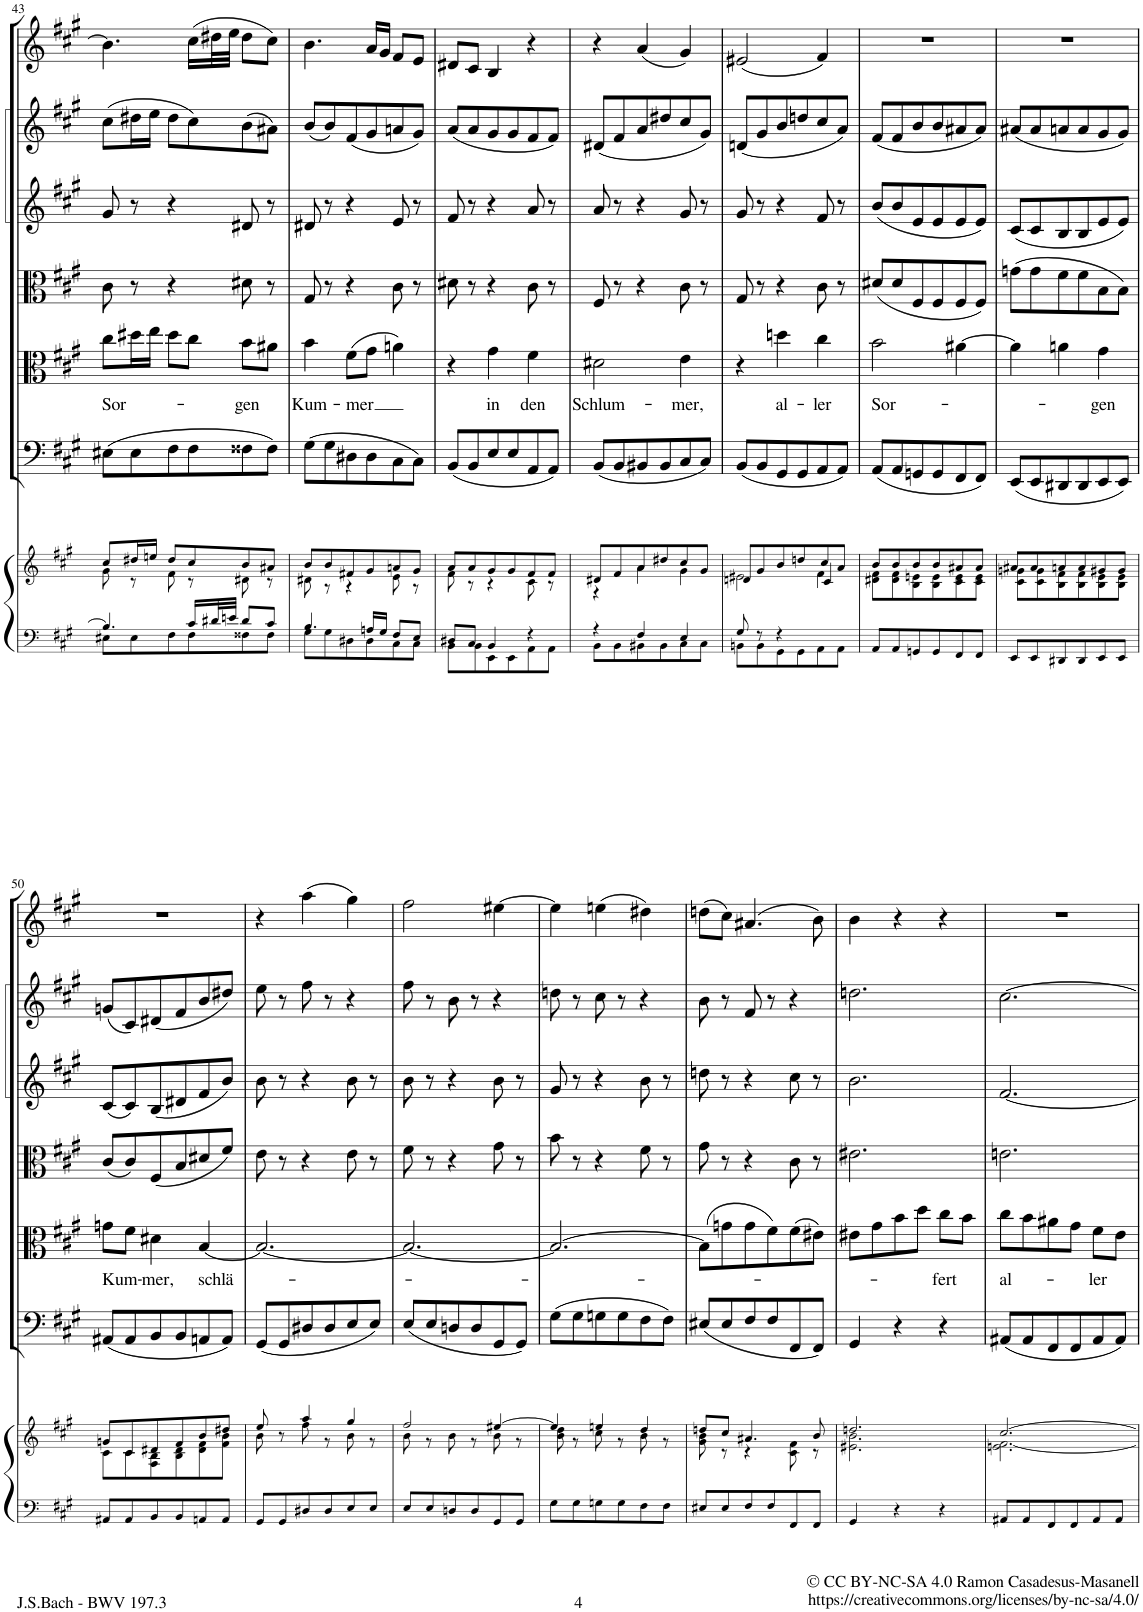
**kern	**kern	**kern	**kern	**text	**kern	**kern	**kern	**kern
*part7	*part7	*part6	*part5	*part5	*part4	*part3	*part2	*part1
*staff8	*staff7	*staff6	*staff5	*staff5	*staff4	*staff3	*staff2	*staff1
*I"Piano reduction	*	*I"Continuo	*I"Alto	*	*I"Viola	*I"Violino II	*I"Violino I	*I"Oboe d'amore
*I'Pno	*	*	*	*	*I'Vla	*I'Vln	*I'Vln	*I'Ob
!!LO:PB:g=z
*clefF4	*clefG2	*clefF4	*clefC3	*	*clefC3	*clefG2	*clefG2	*clefG2
*k[f#c#g#]	*k[f#c#g#]	*k[f#c#g#]	*k[f#c#g#]	*	*k[f#c#g#]	*k[f#c#g#]	*k[f#c#g#]	*k[f#c#g#]
*M3/4	*M3/4	*M3/4	*M3/4	*	*M3/4	*M3/4	*M3/4	*M3/4
=43	=43	=43	=43	=43	=43	=43	=43	=43
*^	*^	*	*	*	*	*	*	*
!	!	!	!	!	!	!LO:LY:b	!	!	!	!
4.B/]	8E#X\L	8cc#/L	8g#\	(8E#X\L	8cc#\L	Sor-	8c#\	8g#/	(8cc#\L	4.b\]
.	8E#\	16dd#X/L	8r	8E#\	16dd#X\L	.	8r	8r	16dd#X\L	.
.	.	16een/JJ	.	.	16ee\JJ	.	.	.	16ee\JJ	.
.	8F#\	8dd#/L	8f#\	8F#\	8dd#\L	.	4r	4r	8dd#\L	.
16c#/LL	8F#\	8cc#/	8r	8F#\	8cc#\J	.	.	.	8cc#\)	(16cc#\LL
32d#X/L	.	.	.	.	.	.	.	.	.	32dd#X\L
32en/JJJ	.	.	.	.	.	.	.	.	.	32ee\JJJ
!	!	!	!	!	!	!LO:LY:b	!	!	!	!
8d#/L	8F##X\	8b/	8d#X\	8F##X\	8b\L	-gen	8d#X\	8d#X/	(8b\	8dd#\L
8c#/J	8F##\J	8a#X/J	8r	8F##\J)	8a#X\J	.	8r	8r	8a#X\J)	8cc#\J)
=44	=44	=44	=44	=44	=44	=44	=44	=44	=44	=44
!	!	!	!	!	!	!LO:LY:b	!	!	!	!
4.B/	8G#\L	8b/L	8d#X\	(8G#\L	4b\	Kum-	8G#/	8d#X/	(8b/L	4.b\
.	8G#\	8b/	8r	8G#\	.	.	8r	8r	8b/)	.
!	!	!	!	!	!	!LO:LY:b	!	!	!	!
.	8D#X\	8f#X/	4r	8D#X\	(8f#\L	-mer	4r	4r	(8f#/	.
16An/LL	8D#\	8g#/	.	8D#\	8g#\J	.	.	.	8g#/	16a/LL
16G#/JJ	.	.	.	.	.	.	.	.	.	16g#/JJ
8F#/L	8C#\	8an/	8e\	8C#\	4an\)	.	8c#\	8e/	8an/	8f#/L
8E/J	8C#\J	8g#/J	8r	8C#\J)	.	.	8r	8r	8g#/J)	8e/J
=45	=45	=45	=45	=45	=45	=45	=45	=45	=45	=45
8D#X/L	8BB\L	8a/L	8f#\	(8BB/L	4r	.	8d#X\	8f#/	(8a/L	8d#X/L
8C#/J	8BB\	8a/	8r	8BB/	.	.	8r	8r	8a/	8c#/J
!	!	!	!	!	!	!LO:LY:b	!	!	!	!
4BB/	8EE\	8g#/	4r	8E/	4g#\	in	4r	4r	8g#/	4B/
.	8EE\	8g#/	.	8E/	.	.	.	.	8g#/	.
!	!	!	!	!	!	!LO:LY:b	!	!	!	!
4r	8AA\	8f#/	8c#\	8AA/	4f#\	den	8c#\	8a/	8f#/	4r
.	8AA\J	8f#/J	8r	8AA/J)	.	.	8r	8r	8f#/J)	.
=46	=46	=46	=46	=46	=46	=46	=46	=46	=46	=46
!	!	!	!	!	!	!LO:LY:b	!	!	!	!
4r	8BB\L	8d#X/L	4r	(8BB/L	2d#X\	Schlum-	8F#/	8a/	(8d#X/L	4r
.	8BB\	8f#/	.	8BB/	.	.	8r	8r	8f#/	.
4F#/	8BB#X\	8a/	4a\	8BB#X/	.	.	4r	4r	8a/	(4a/
.	8BB#\	8dd#X/	.	8BB#/	.	.	.	.	8dd#X/	.
!	!	!	!	!	!	!LO:LY:b	!	!	!	!
4E/	8C#\	8cc#/	4g#\	8C#/	4e\	-mer,	8c#\	8g#/	8cc#/	4g#/)
.	8C#\J	8g#/J	.	8C#/J)	.	.	8r	8r	8g#/J)	.
=47	=47	=47	=47	=47	=47	=47	=47	=47	=47	=47
*	*	*	*^	*	*	*	*	*	*	*
8G#/	8BBn\L	8dn/L	2e#X\	2ryy	(8BB/L	4r	.	8G#/	8g#/	(8dn/L	(2e#X/
8r	8BB\	8g#/	.	.	8BB/	.	.	8r	8r	8g#/	.
!	!	!	!	!	!	!	!LO:LY:b	!	!	!	!
4r	8GG#\	8b/	.	.	8GG#/	4ddn\	al-	4r	4r	8b/	.
.	8GG#\	8ddn/	.	.	8GG#/	.	.	.	.	8ddn/	.
!	!	!	!	!	!	!	!LO:LY:b	!	!	!	!
4ryy	8AA\	8cc#/	4f#\	4c#/	8AA/	4cc#\	-ler	8c#\	8f#/	8cc#/	4f#/)
.	8AA\J	8a/J	.	.	8AA/J)	.	.	8r	8r	8a/J)	.
*	*	*	*v	*v	*	*	*	*	*	*	*
=48	=48	=48	=48	=48	=48	=48	=48	=48	=48	=48
!	!	!	!	!	!	!LO:LY:b	!	!	!	!
*v	*v	*	*	*	*	*	*	*	*	*
8AA/L	8b/L	8d#X\ 8f#\L	(8AA/L	2b\	Sor-	(8d#X/L	(8b/L	(8f#/L	2.r
8AA/	8b/	8d#\ 8f#\	8AA/	.	.	8d#/	8b/	8f#/	.
8GGn/	8b/	8B\ 8en\	8GGn/	.	.	8F#/	8e/	8b/	.
8GG/	8b/	8B\ 8e\	8GG/	.	.	8F#/	8e/	8b/	.
8FF#/	8a#X/	8c#\ 8e\	8FF#/	[4a#X\	.	8F#/	8e/	8a#X/	.
8FF#/J	8a#/J	8c#\ 8e\J	8FF#/J)	.	.	8F#/J)	8e/J)	8a#/J)	.
=49	=49	=49	=49	=49	=49	=49	=49	=49	=49
8EE/L	8a#X/L	8c#\ 8gn\L	(8EE/L	4a#\]	.	(8gn\L	(8c#/L	(8a#X/L	2.r
8EE/	8a#/	8c#\ 8g\	8EE/	.	.	8g\	8c#/	8a#/	.
8DD#X/	8an/	8B\ 8f#\	8DD#X/	4an\	.	8f#\	8B/	8an/	.
8DD#/	8a/	8B\ 8f#\	8DD#/	.	.	8f#\	8B/	8a/	.
!	!	!	!	!	!LO:LY:b	!	!	!	!
8EE/	8g#X/	8B\ 8e\	8EE/	4g#\	-gen	8B\	8e/	8g#/	.
8EE/J	8g#/J	8B\ 8e\J	8EE/J)	.	.	8B\J)	8e/J)	8g#/J)	.
!!LO:LB:g=z
=50	=50	=50	=50	=50	=50	=50	=50	=50	=50
!	!	!	!	!	!LO:LY:b	!	!	!	!
8AA#X/L	8gn/L	8c#\L	(8AA#X/L	8gn\L	Kum-	(8c#/L	(8c#/L	(8gn/L	2.r
8AA#/	8c#/	8c#\	8AA#/	8f#\J	.	8c#/)	8c#/)	8c#/)	.
!	!	!	!	!	!LO:LY:b	!	!	!	!
8BB/	8d#X/	8F#\ 8B\	8BB/	4d#X\	-mer,	(8F#/	(8B/	(8d#X/	.
8BB/	8f#/	8B\ 8d#\	8BB/	.	.	8B/	8d#X/	8f#/	.
!	!	!	!	!	!LO:LY:b	!	!	!	!
8AAn/	8b/	8d#\ 8f#\	8AAn/	[4B/	schlä-	8d#X/	8f#/	8b/	.
8AA/J	8dd#X/J	8f#\ 8b\J	8AA/J)	.	.	8f#/J)	8b/J)	8dd#X/J)	.
=51	=51	=51	=51	=51	=51	=51	=51	=51	=51
8GG#/L	8ee/	8b\	(8GG#/L	2.B/_	.	8e\	8b\	8ee\	4r
8GG#/	8r	8ryy	8GG#/	.	.	8r	8r	8r	.
8D#X/	4aa/	8ff#\	8D#X/	.	.	4r	4r	8ff#\	(4aa\
8D#/	.	8r	8D#/	.	.	.	.	8r	.
8E/	4gg#/	8b\	8E/	.	.	8e\	8b\	4r	4gg#\)
8E/J	.	8r	8E/J)	.	.	8r	8r	.	.
=52	=52	=52	=52	=52	=52	=52	=52	=52	=52
8E/L	2ff#/	8b\	(8E/L	2.B/_	.	8f#\	8b\	8ff#\	2ff#\
8E/	.	8r	8E/	.	.	8r	8r	8r	.
8Dn/	.	8b\	8Dn/	.	.	4r	4r	8b\	.
8D/	.	8r	8D/	.	.	.	.	8r	.
8GG#/	[4ee#X/	8b\	8GG#/	.	.	8g#\	8b\	4r	[4ee#X\
8GG#/J	.	8r	8GG#/J)	.	.	8r	8r	.	.
=53	=53	=53	=53	=53	=53	=53	=53	=53	=53
8G#\L	4ee#/]	8b\ 8dd\	(8G#\L	2.B/_	.	8b\	8g#/	8ddn\	4ee#\]
8G#\	.	8r	8G#\	.	.	8r	8r	8r	.
8Gn\	4een/	8cc#\	8Gn\	.	.	4r	4r	8cc#\	(4een\
8G\	.	8r	8G\	.	.	.	.	8r	.
8F#\	4dd/	8b\	8F#\	.	.	8f#\	8b\	4r	4dd#X\)
8F#\J	.	8r	8F#\J)	.	.	8r	8r	.	.
=54	=54	=54	=54	=54	=54	=54	=54	=54	=54
8E#X/L	8ddn/L	8g#\ 8b\	(8E#X/L	(8B\L]	.	8g#\	8ddn\	8b\	(8ddn\L
8E#/	8cc#/J	8r	8E#/	8gn\	.	8r	8r	8r	8cc#\J)
8F#/	4.a#X/	4r	8F#/	8g\	.	4r	4r	8f#/	(4.a#X/
8F#/	.	.	8F#/	8f#\)	.	.	.	8r	.
8FF#/	.	8c#\ 8f#\	8FF#/	(8f#\	.	8c#\	8cc#\	4r	.
8FF#/J	8b/	8r	8FF#/J)	8e#X\J)	.	8r	8r	.	8b\)
=55	=55	=55	=55	=55	=55	=55	=55	=55	=55
4GG#/	2.ddn/	2.e#X\ 2.b\	4GG#/	8e#X\L	.	2.e#X\	2.b\	2.ddn\	4b\
.	.	.	.	8g#\	.	.	.	.	.
4r	.	.	4r	8b\	.	.	.	.	4r
.	.	.	.	8dd\J	.	.	.	.	.
!	!	!	!	!	!LO:LY:b	!	!	!	!
4r	.	.	4r	8cc#\L	-fert	.	.	.	4r
.	.	.	.	8b\J	.	.	.	.	.
=56	=56	=56	=56	=56	=56	=56	=56	=56	=56
!	!	!	!	!	!LO:LY:b	!	!	!	!
8AA#X/L	[2.cc#/	2.en\ [2.f#\	(8AA#X/L	8cc#\L	al-	2.en\	[2.f#/	[2.cc#\	2.r
8AA#/	.	.	8AA#/	8b\	.	.	.	.	.
8FF#/	.	.	8FF#/	8a#X\	.	.	.	.	.
8FF#/	.	.	8FF#/	8g#\J	.	.	.	.	.
!	!	!	!	!	!LO:LY:b	!	!	!	!
8AA#/	.	.	8AA#/	8f#\L	-ler	.	.	.	.
8AA#/J	.	.	8AA#/J)	8e\J	.	.	.	.	.
*	*v	*v	*	*	*	*	*	*	*
=	=	=	=	=	=	=	=	=
*-	*-	*-	*-	*-	*-	*-	*-	*-
